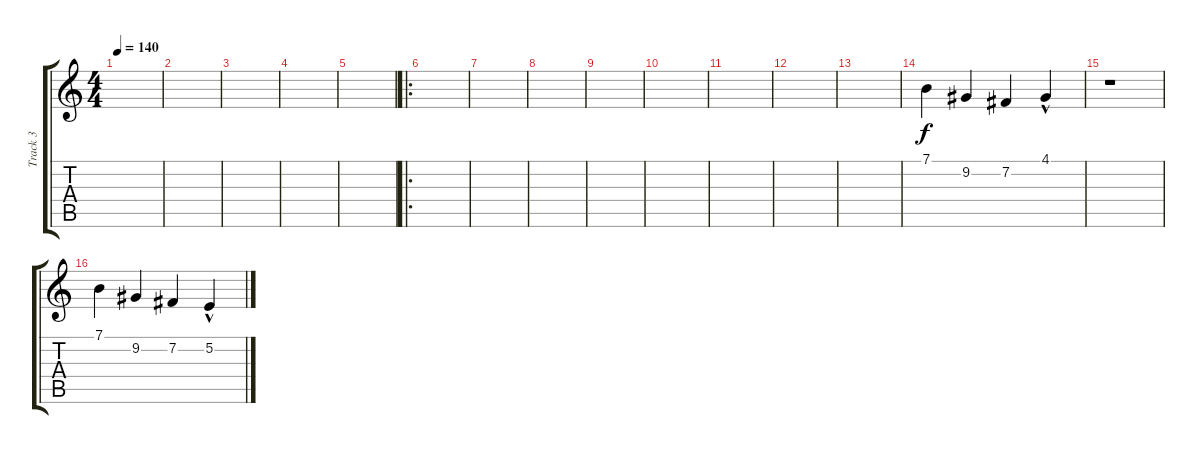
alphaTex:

\track ("Track 3" "Track 3") {instrument acousticgrandpiano}
\staff {score tabs}
\tuning (E4 B3 G3 D3 A2 E2) {hide}
\ts (4 4)
\tempo 140
\clef g2
\ks c
|
|
|
|
|
\ro
|
|
|
|
|
|
|
|
7.1.4 9.2.4 7.2.4 4.1{hac}.4 |
r.1 |
7.1.4 9.2.4 7.2.4 5.2{hac}.4
